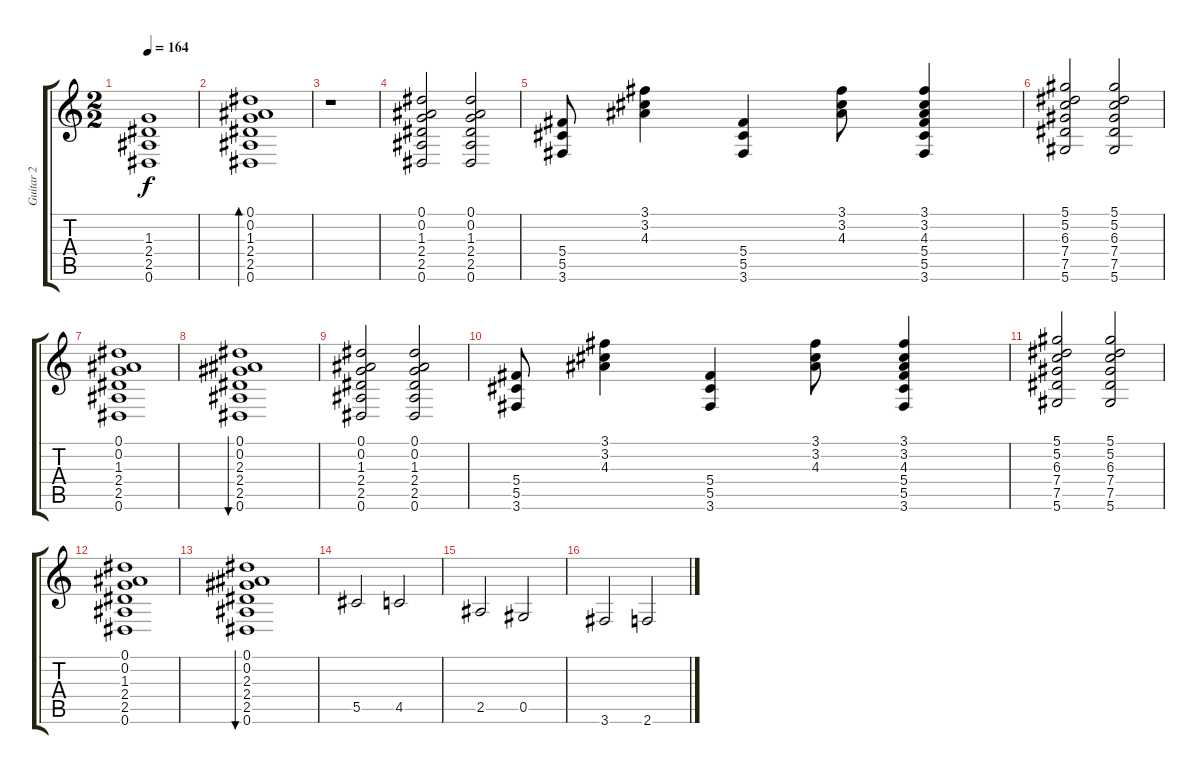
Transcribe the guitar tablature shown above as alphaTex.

\track ("Guitar 2" "Guitar 2") {instrument electricguitarclean}
\staff {score tabs}
\tuning (Eb4 Bb3 Gb3 Db3 Ab2 Eb2) {hide}
\ts (2 2)
\tempo 164
\clef g2
\ks c
(1.3{t} 2.4{t} 2.5{t} 0.6{t}).1{dy f} |
(0.1 0.2 1.3 2.4 2.5 0.6).1{bd 120 instrument electricguitarclean} |
r.1 |
(0.1 0.2 1.3 2.4 2.5 0.6).2 (0.1 0.2 1.3 2.4 2.5 0.6).2 |
(5.4 5.5 3.6).8 (3.1 3.2 4.3).4 (5.4 5.5 3.6).4 (3.1 3.2 4.3).8 (3.1 3.2 4.3 5.4 5.5 3.6).4 |
(5.1 5.2 6.3 7.4 7.5 5.6).2 (5.1 5.2 6.3 7.4 7.5 5.6).2 |
(0.1 0.2 1.3 2.4 2.5 0.6).1 |
(0.1 0.2 2.3 2.4 2.5 0.6).1{bu 240} |
(0.1 0.2 1.3 2.4 2.5 0.6).2 (0.1 0.2 1.3 2.4 2.5 0.6).2 |
(5.4 5.5 3.6).8 (3.1 3.2 4.3).4 (5.4 5.5 3.6).4 (3.1 3.2 4.3).8 (3.1 3.2 4.3 5.4 5.5 3.6).4 |
(5.1 5.2 6.3 7.4 7.5 5.6).2 (5.1 5.2 6.3 7.4 7.5 5.6).2 |
(0.1 0.2 1.3 2.4 2.5 0.6).1 |
(0.1 0.2 2.3 2.4 2.5 0.6).1{bu 240} |
5.5.2 4.5.2 |
2.5.2 0.5.2 |
3.6.2 2.6.2
